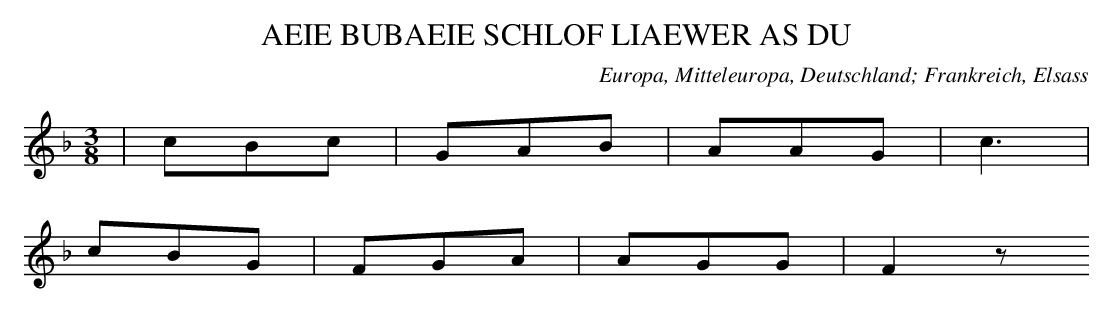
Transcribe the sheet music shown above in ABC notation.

X:1
T: AEIE BUBAEIE SCHLOF LIAEWER AS DU
O: Europa, Mitteleuropa, Deutschland; Frankreich, Elsass
M: 3/8
L: 1/8
K: F
 | cBc | GAB | AAG | c3 |
cBG | FGA | AGG | F2z
